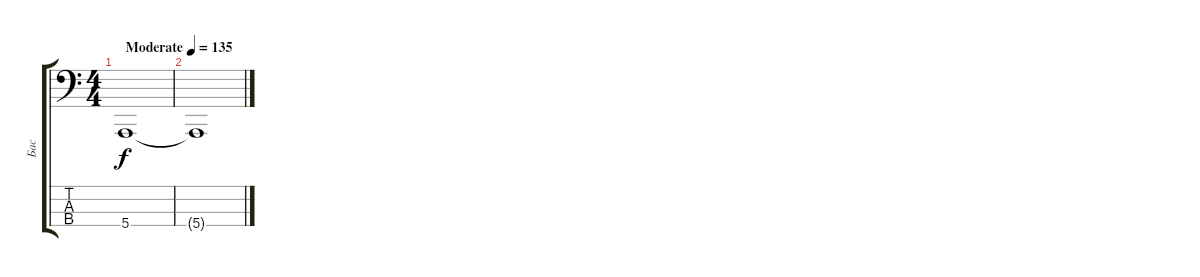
\track ("Бас" "Бас") {instrument lead2sawtooth}
\staff {score tabs}
\tuning (G2 D2 A1 E1) {hide}
\ts (4 4)
\tempo (135 "Moderate")
\clef f4
\ks c
5.4.1{dy f instrument lead2sawtooth} |
5.4{t}.1
